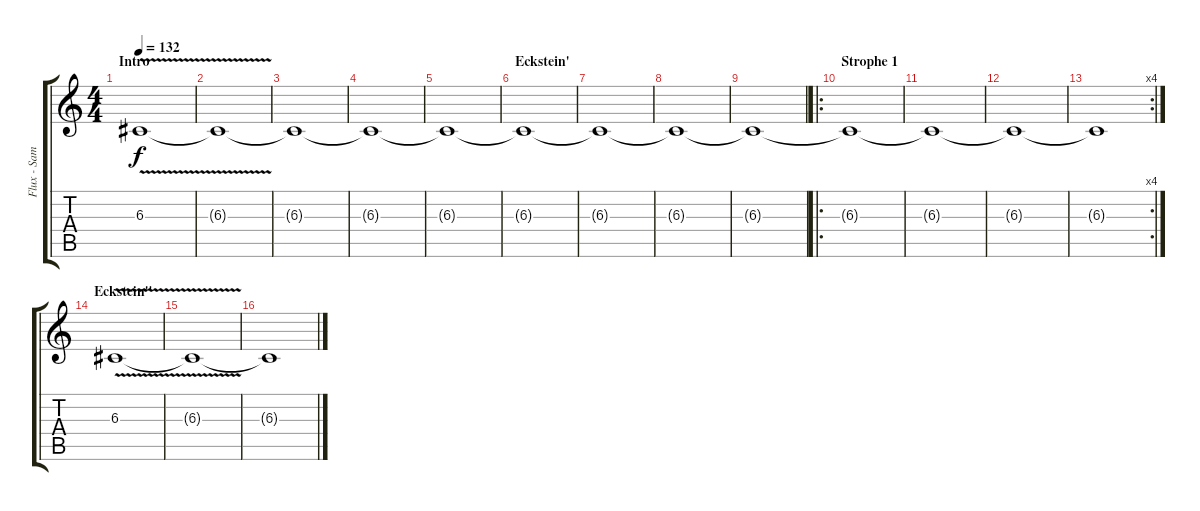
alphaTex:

\track ("Flux - Sampler" "Flux - Sam") {instrument pad8sweep}
\staff {score tabs}
\tuning (E4 B3 G3 D3 A2 E2) {hide}
\ts (4 4)
\section ("" "Intro")
\tempo 132
\clef g2
\ks c
6.3{v}.1{dy f instrument pad8sweep} |
6.3{t}.1 |
6.3{t}.1 |
6.3{t}.1 |
6.3{t}.1 |
\section ("" "Eckstein'")
6.3{t}.1 |
6.3{t}.1 |
6.3{t}.1 |
6.3{t}.1 |
\ro
\section ("" "Strophe 1")
6.3{t}.1 |
6.3{t}.1 |
6.3{t}.1 |
\rc 4
6.3{t}.1 |
\section ("" "Eckstein''")
6.3{v}.1 |
6.3{t}.1 |
6.3{t}.1
